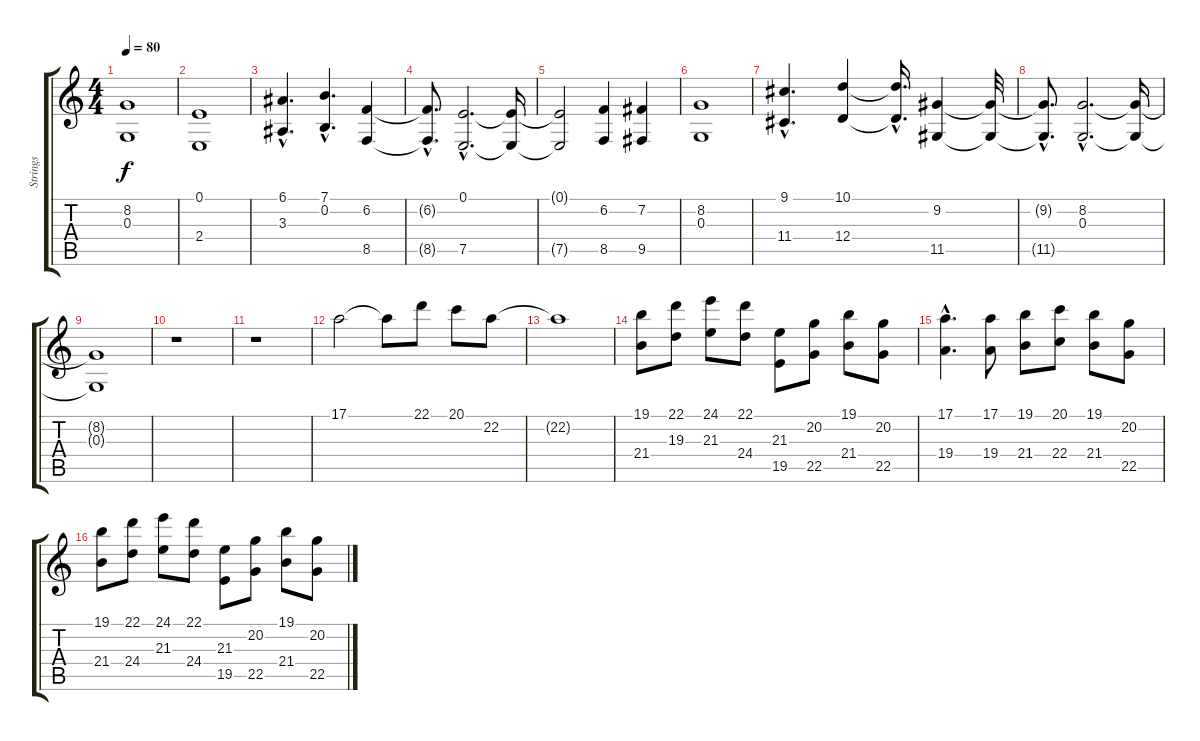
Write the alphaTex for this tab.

\track ("Strings" "Strings") {instrument stringensemble1}
\staff {score tabs}
\tuning (E4 B3 G3 D3 A2 E2) {hide}
\ts (4 4)
\tempo 80
\clef g2
\ks c
(8.2{t} 0.3{t}).1{dy f} |
(0.1 2.4).1{volume 11} |
(6.1{hac} 3.3{hac}).4{d} (7.1{hac} 0.2{hac}).4{d} (6.2 8.5).4 |
(6.2{hac t} 8.5{hac t}).8{d} (0.1{hac} 7.5{hac}).2{d} (0.1{t} 7.5{t}).16 |
(0.1{t} 7.5{t}).2 (6.2 8.5).4 (7.2 9.5).4 |
(8.2 0.3).1 |
(9.1{hac} 11.4{hac}).4{d} (10.1 12.4).4 (10.1{hac t} 12.4{hac t}).16{d} (9.2 11.5).4 (9.2{t} 11.5{t}).32 |
(9.2{hac t} 11.5{hac t}).8{d} (8.2{hac} 0.3{hac}).2{d} (8.2{t} 0.3{t}).16 |
(8.2{t} 0.3{t}).1 |
r.1 |
r.1 |
17.1.2 17.1{t}.8 22.1.8 20.1.8 22.2.8 |
22.2{t}.1 |
(19.1 21.4).8 (22.1 19.3).8 (24.1 21.3).8 (22.1 24.4).8 (21.3 19.5).8 (20.2 22.5).8 (19.1 21.4).8 (20.2 22.5).8 |
(17.1{hac} 19.4{hac}).4{d} (17.1 19.4).8 (19.1 21.4).8 (20.1 22.4).8 (19.1 21.4).8 (20.2 22.5).8 |
(19.1 21.4).8 (22.1 24.4).8 (24.1 21.3).8 (22.1 24.4).8 (21.3 19.5).8 (20.2 22.5).8 (19.1 21.4).8 (20.2 22.5).8
